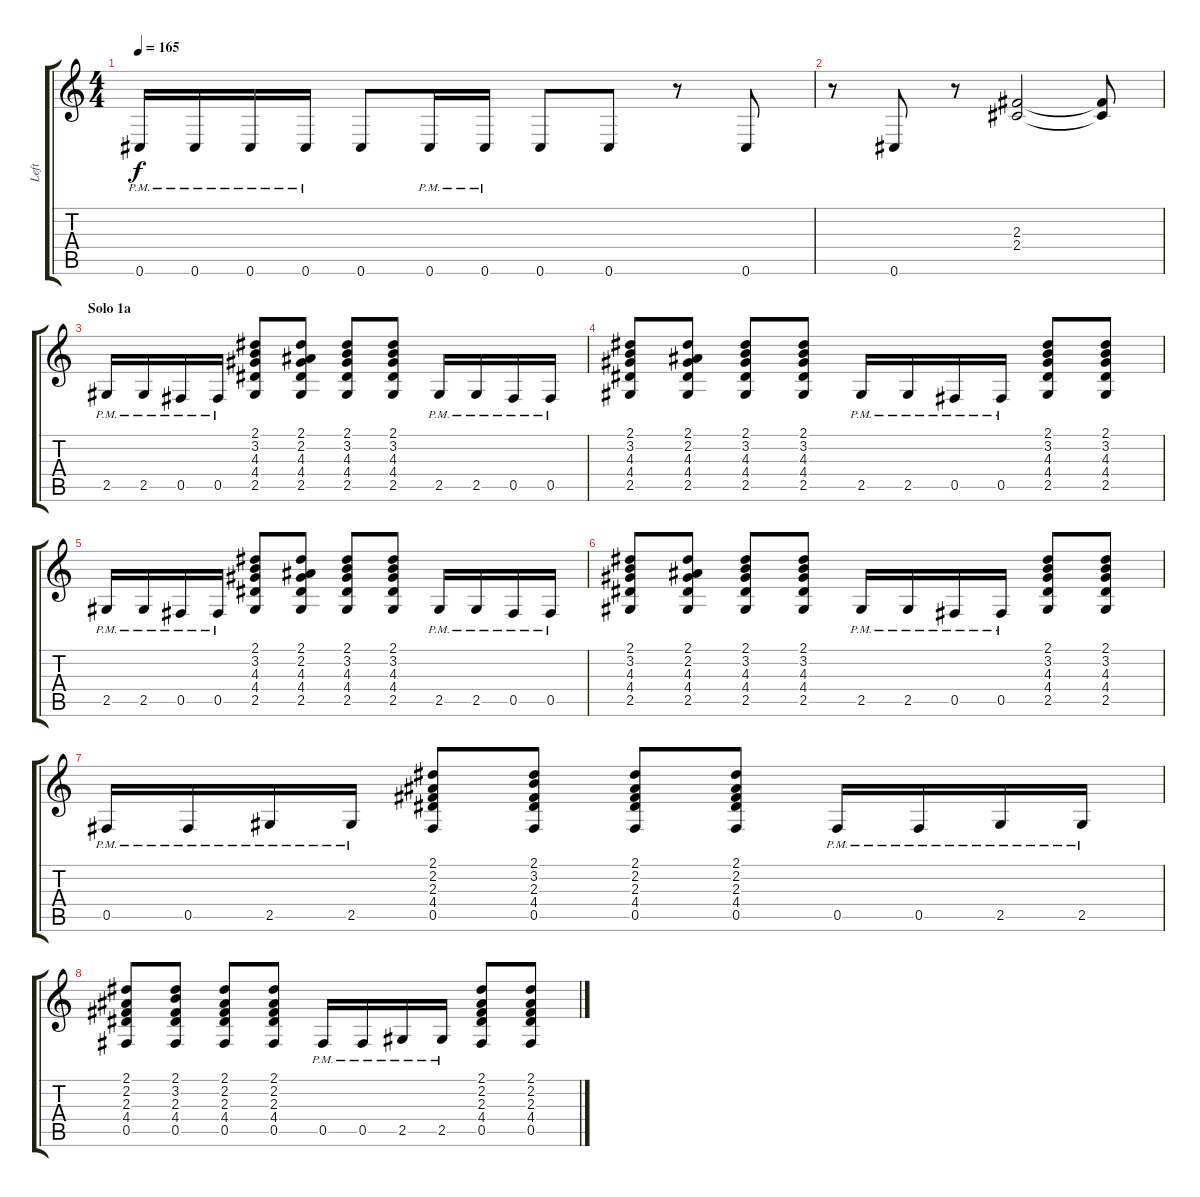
\track ("Left" "Left") {instrument overdrivenguitar}
\staff {score tabs}
\tuning (Db4 Ab3 E3 B2 Gb2 Db2) {hide}
\ts (4 4)
\tempo 165
\clef g2
\ks c
0.6{pm}.16{dy f} 0.6{pm}.16 0.6{pm}.16 0.6{pm}.16 0.6.8 0.6{pm}.16 0.6{pm}.16 0.6.8 0.6.8 r.8 0.6.8 |
r.8 0.6.8 r.8 (2.3 2.4).2 (2.3{t} 2.4{t}).8 |
\section ("" "Solo 1a")
2.5{pm}.16 2.5{pm}.16 0.5{pm}.16 0.5{pm}.16 (2.1 3.2 4.3 4.4 2.5).8 (2.1 2.2 4.3 4.4 2.5).8 (2.1 3.2 4.3 4.4 2.5).8 (2.1 3.2 4.3 4.4 2.5).8 2.5{pm}.16 2.5{pm}.16 0.5{pm}.16 0.5{pm}.16 |
(2.1 3.2 4.3 4.4 2.5).8 (2.1 2.2 4.3 4.4 2.5).8 (2.1 3.2 4.3 4.4 2.5).8 (2.1 3.2 4.3 4.4 2.5).8 2.5{pm}.16 2.5{pm}.16 0.5{pm}.16 0.5{pm}.16 (2.1 3.2 4.3 4.4 2.5).8 (2.1 3.2 4.3 4.4 2.5).8 |
2.5{pm}.16 2.5{pm}.16 0.5{pm}.16 0.5{pm}.16 (2.1 3.2 4.3 4.4 2.5).8 (2.1 2.2 4.3 4.4 2.5).8 (2.1 3.2 4.3 4.4 2.5).8 (2.1 3.2 4.3 4.4 2.5).8 2.5{pm}.16 2.5{pm}.16 0.5{pm}.16 0.5{pm}.16 |
(2.1 3.2 4.3 4.4 2.5).8 (2.1 2.2 4.3 4.4 2.5).8 (2.1 3.2 4.3 4.4 2.5).8 (2.1 3.2 4.3 4.4 2.5).8 2.5{pm}.16 2.5{pm}.16 0.5{pm}.16 0.5{pm}.16 (2.1 3.2 4.3 4.4 2.5).8 (2.1 3.2 4.3 4.4 2.5).8 |
0.5{pm}.16 0.5{pm}.16 2.5{pm}.16 2.5{pm}.16 (2.1 2.2 2.3 4.4 0.5).8 (2.1 3.2 2.3 4.4 0.5).8 (2.1 2.2 2.3 4.4 0.5).8 (2.1 2.2 2.3 4.4 0.5).8 0.5{pm}.16 0.5{pm}.16 2.5{pm}.16 2.5{pm}.16 |
(2.1 2.2 2.3 4.4 0.5).8 (2.1 3.2 2.3 4.4 0.5).8 (2.1 2.2 2.3 4.4 0.5).8 (2.1 2.2 2.3 4.4 0.5).8 0.5{pm}.16 0.5{pm}.16 2.5{pm}.16 2.5{pm}.16 (2.1 2.2 2.3 4.4 0.5).8 (2.1 2.2 2.3 4.4 0.5).8
